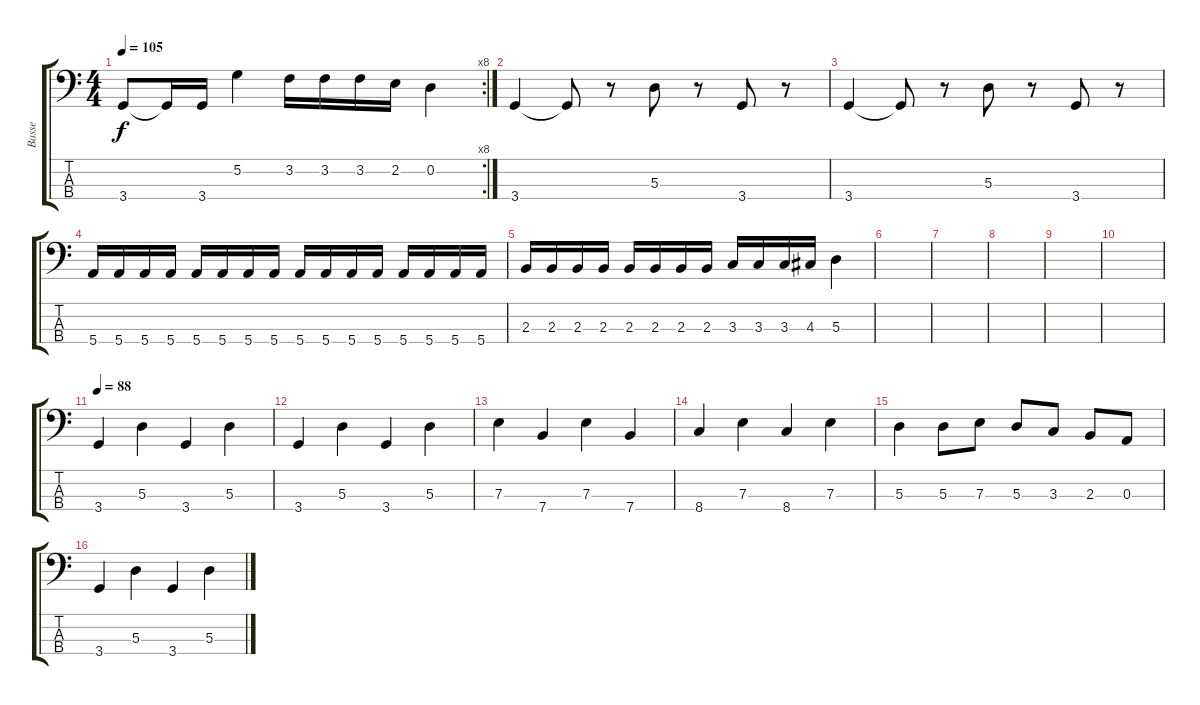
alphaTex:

\track ("Basse" "Basse") {instrument electricbasspick}
\staff {score tabs}
\tuning (G2 D2 A1 E1) {hide}
\rc 8
\ts (4 4)
\tempo 105
\clef f4
\ks c
3.4.8{dy f} 3.4{t}.16 3.4.16 5.2.4 3.2.16 3.2.16 3.2.16 2.2.16 0.2.4 |
3.4.4 3.4{t}.8 r.8 5.3.8 r.8 3.4.8 r.8 |
3.4.4 3.4{t}.8 r.8 5.3.8 r.8 3.4.8 r.8 |
5.4.16 5.4.16 5.4.16 5.4.16 5.4.16 5.4.16 5.4.16 5.4.16 5.4.16 5.4.16 5.4.16 5.4.16 5.4.16 5.4.16 5.4.16 5.4.16 |
2.3.16 2.3.16 2.3.16 2.3.16 2.3.16 2.3.16 2.3.16 2.3.16 3.3.16 3.3.16 3.3.16 4.3.16 5.3.4 |
|
|
|
|
|
\tempo 88
3.4.4 5.3.4 3.4.4 5.3.4 |
3.4.4 5.3.4 3.4.4 5.3.4 |
7.3.4 7.4.4 7.3.4 7.4.4 |
8.4.4 7.3.4 8.4.4 7.3.4 |
5.3.4 5.3.8 7.3.8 5.3.8 3.3.8 2.3.8 0.3.8 |
3.4.4 5.3.4 3.4.4 5.3.4
